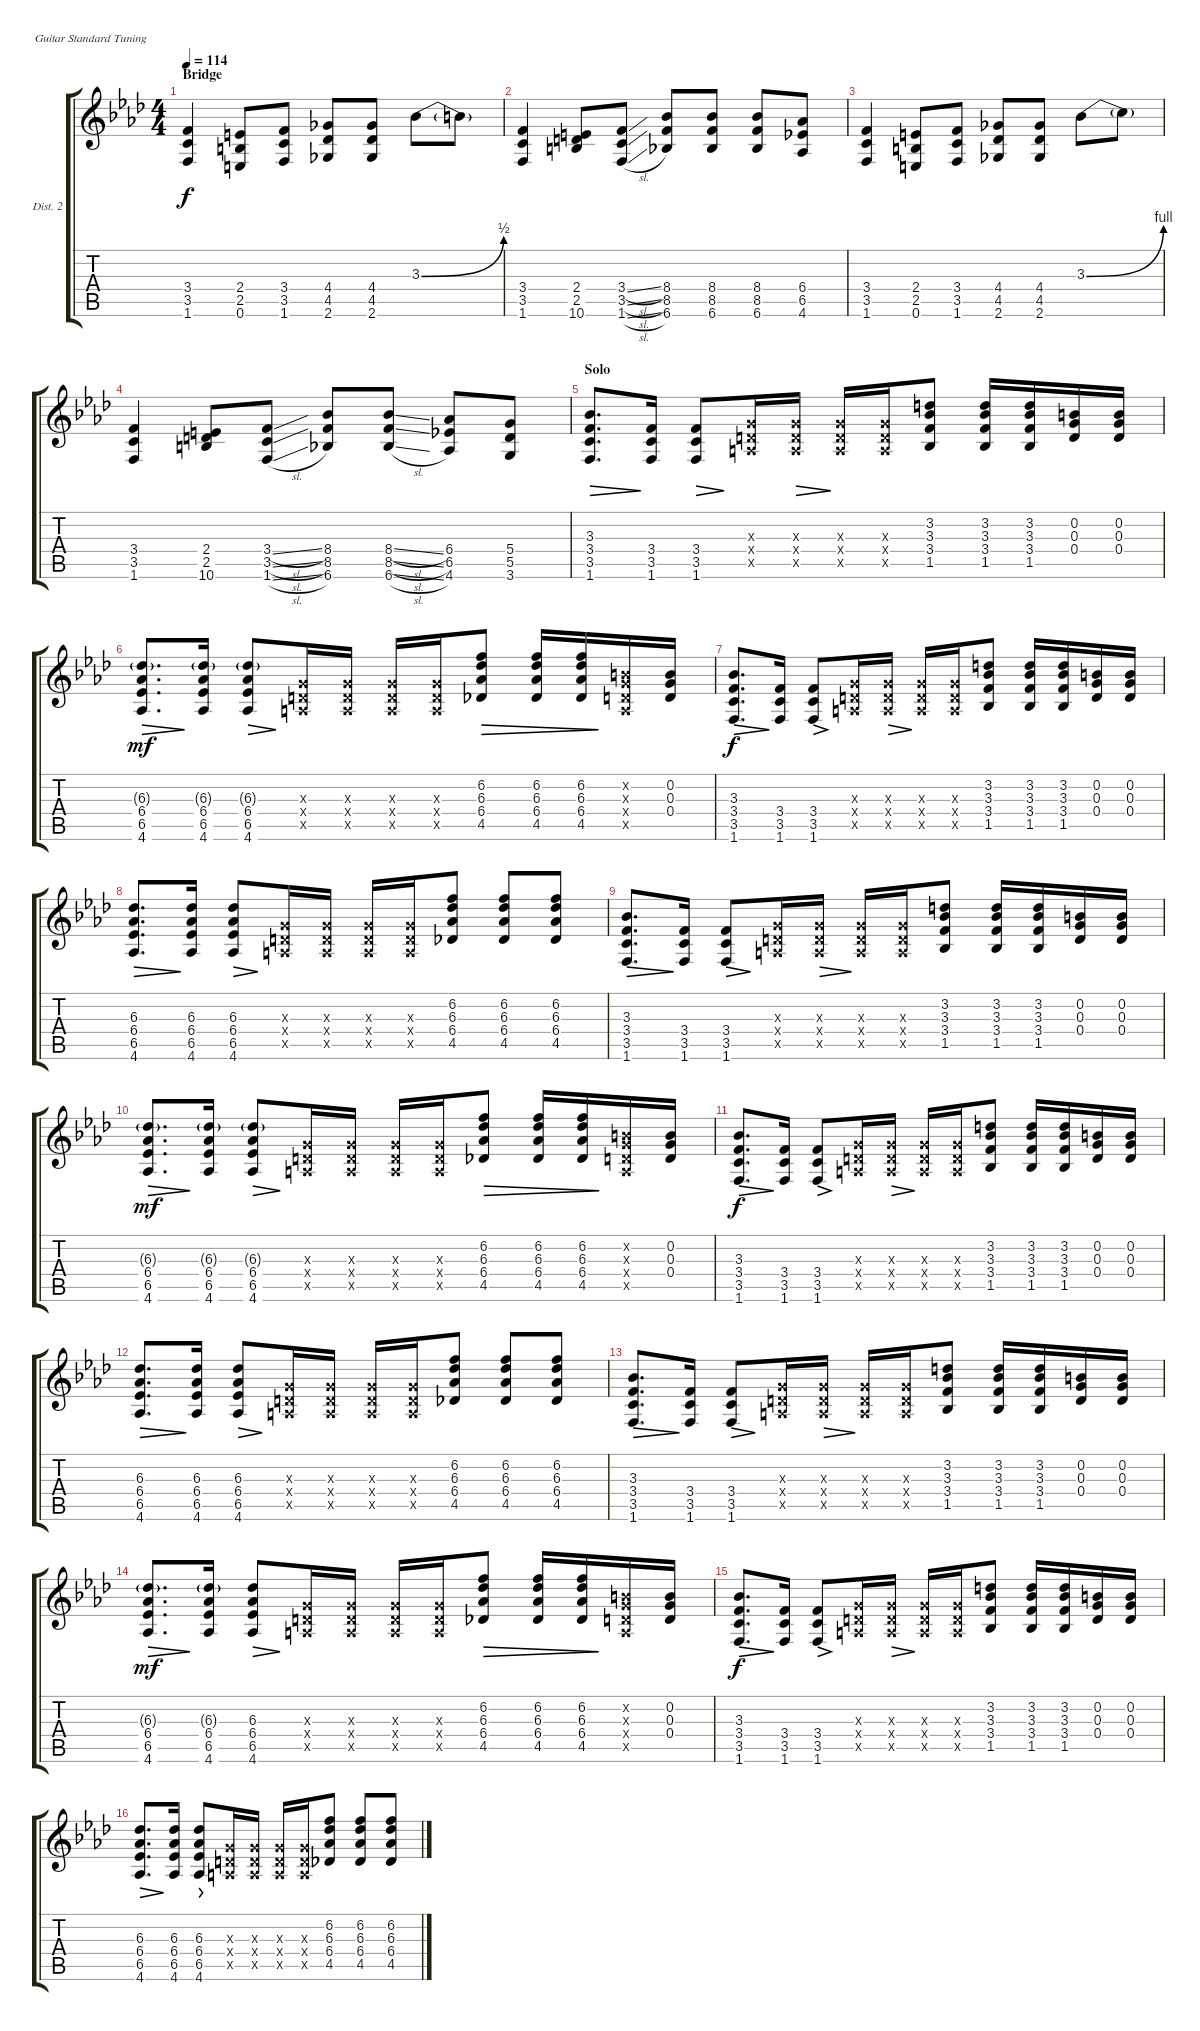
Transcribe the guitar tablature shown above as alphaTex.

\defaultSystemsLayout 4
\bracketExtendMode groupsimilarinstruments
\firstSystemTrackNameOrientation horizontal
\otherSystemsTrackNameOrientation horizontal
\track ("Guitar 2" "Dist. 2") {instrument distortionguitar}
\staff {score tabs}
\tuning (E4 B3 G3 D3 A2 E2)
\ts (4 4)
\section ("" "Bridge")
\tempo 114
\clef g2
\ks ab
(1.6 3.5 3.4).4{dy f} (2.4 2.5 0.6).8 (3.4 3.5 1.6).8 (4.4 4.5 2.6).8 (4.4 4.5 2.6).8 3.3{be (bend 0 0 15.6 2)}.8 3.3{t}.8 |
(1.6 3.5 3.4).4 (2.4 2.5 10.6).8 (3.4{sl} 3.5{sl} 1.6{sl}).8 (8.4 8.5 6.6).8 (8.4 8.5 6.6).8 (8.4 8.5 6.6).8 (6.4 6.5 4.6).8 |
(1.6 3.5 3.4).4 (2.4 2.5 0.6).8 (3.4 3.5 1.6).8 (4.4 4.5 2.6).8 (4.4 4.5 2.6).8 3.3{be (bend 0 0 15 4)}.8 3.3{t}.8 |
(1.6 3.5 3.4).4 (2.4 2.5 10.6).8 (3.4{sl} 3.5{sl} 1.6{sl}).8 (8.4 8.5 6.6).8 (8.4{sl} 8.5{sl} 6.6{sl}).8 (6.4 6.5 4.6).8 (5.4 5.5 3.6).8 |
\section ("" "Solo")
(1.6 3.5 3.4 3.3).8{d dec} (3.4 3.5 1.6).16 (1.6 3.5 3.4).8{dec} (0.5{x} 0.4{x} 0.3{x}).16 (0.3{x} 0.4{x} 0.5{x}).16{dec} (0.3{x} 0.4{x} 0.5{x}).16 (0.3{x} 0.4{x} 0.5{x}).16 (1.5 3.4 3.3 3.2).8 (3.2 1.5 3.4 3.3).16 (3.2 3.3 3.4 1.5).16 (0.2 0.4 0.3).16 (0.2 0.3 0.4).16 |
(4.6 6.5 6.4 6.3{g}).8{d dec dy mf} (6.3{g} 6.4 6.5 4.6).16 (6.3{g} 6.4 6.5 4.6).8{dec} (0.5{x} 0.4{x} 0.3{x}).16 (0.5{x} 0.4{x} 0.3{x}).16 (0.5{x} 0.4{x} 0.3{x}).16 (0.5{x} 0.4{x} 0.3{x}).16 (6.2 6.3 6.4 4.5).8{dec} (4.5 6.2 6.3 6.4).16{dec} (4.5 6.4 6.3 6.2).16{dec} (0.5{x} 0.4{x} 0.3{x} 0.2{x}).16 (0.2 0.3 0.4).16 |
(1.6 3.5 3.4 3.3).8{d dec dy f} (3.4 3.5 1.6).16 (1.6 3.5 3.4).8{dec} (0.5{x} 0.4{x} 0.3{x}).16 (0.3{x} 0.4{x} 0.5{x}).16{dec} (0.3{x} 0.4{x} 0.5{x}).16 (0.3{x} 0.4{x} 0.5{x}).16 (1.5 3.4 3.3 3.2).8 (3.2 1.5 3.4 3.3).16 (3.2 3.3 3.4 1.5).16 (0.2 0.4 0.3).16 (0.2 0.3 0.4).16 |
(4.6 6.5 6.4 6.3).8{d dec} (6.3 6.4 6.5 4.6).16 (4.6 6.5 6.4 6.3).8{dec} (0.5{x} 0.4{x} 0.3{x}).16 (0.5{x} 0.4{x} 0.3{x}).16 (0.5{x} 0.4{x} 0.3{x}).16 (0.5{x} 0.4{x} 0.3{x}).16 (4.5 6.4 6.3 6.2).8 (6.2 6.4 6.3 4.5).8 (6.2 6.3 6.4 4.5).8 |
(1.6 3.5 3.4 3.3).8{d dec} (3.4 3.5 1.6).16 (1.6 3.5 3.4).8{dec} (0.5{x} 0.4{x} 0.3{x}).16 (0.3{x} 0.4{x} 0.5{x}).16{dec} (0.3{x} 0.4{x} 0.5{x}).16 (0.3{x} 0.4{x} 0.5{x}).16 (1.5 3.4 3.3 3.2).8 (3.2 1.5 3.4 3.3).16 (3.2 3.3 3.4 1.5).16 (0.2 0.4 0.3).16 (0.2 0.3 0.4).16 |
(4.6 6.5 6.4 6.3{g}).8{d dec dy mf} (6.3{g} 6.4 6.5 4.6).16 (6.3{g} 6.4 6.5 4.6).8{dec} (0.5{x} 0.4{x} 0.3{x}).16 (0.5{x} 0.4{x} 0.3{x}).16 (0.5{x} 0.4{x} 0.3{x}).16 (0.5{x} 0.4{x} 0.3{x}).16 (6.2 6.3 6.4 4.5).8{dec} (4.5 6.2 6.3 6.4).16{dec} (4.5 6.4 6.3 6.2).16{dec} (0.5{x} 0.4{x} 0.3{x} 0.2{x}).16 (0.2 0.3 0.4).16 |
(1.6 3.5 3.4 3.3).8{d dec dy f} (3.4 3.5 1.6).16 (1.6 3.5 3.4).8{dec} (0.5{x} 0.4{x} 0.3{x}).16 (0.3{x} 0.4{x} 0.5{x}).16{dec} (0.3{x} 0.4{x} 0.5{x}).16 (0.3{x} 0.4{x} 0.5{x}).16 (1.5 3.4 3.3 3.2).8 (3.2 1.5 3.4 3.3).16 (3.2 3.3 3.4 1.5).16 (0.2 0.4 0.3).16 (0.2 0.3 0.4).16 |
(4.6 6.5 6.4 6.3).8{d dec} (6.3 6.4 6.5 4.6).16 (4.6 6.5 6.4 6.3).8{dec} (0.5{x} 0.4{x} 0.3{x}).16 (0.5{x} 0.4{x} 0.3{x}).16 (0.5{x} 0.4{x} 0.3{x}).16 (0.5{x} 0.4{x} 0.3{x}).16 (4.5 6.4 6.3 6.2).8 (6.2 6.4 6.3 4.5).8 (6.2 6.3 6.4 4.5).8 |
(1.6 3.5 3.4 3.3).8{d dec} (3.4 3.5 1.6).16 (1.6 3.5 3.4).8{dec} (0.5{x} 0.4{x} 0.3{x}).16 (0.3{x} 0.4{x} 0.5{x}).16{dec} (0.3{x} 0.4{x} 0.5{x}).16 (0.3{x} 0.4{x} 0.5{x}).16 (1.5 3.4 3.3 3.2).8 (3.2 1.5 3.4 3.3).16 (3.2 3.3 3.4 1.5).16 (0.2 0.4 0.3).16 (0.2 0.3 0.4).16 |
(4.6 6.5 6.4 6.3{g}).8{d dec dy mf} (6.3{g} 6.4 6.5 4.6).16 (6.3 6.4 6.5 4.6).8{dec} (0.5{x} 0.4{x} 0.3{x}).16 (0.5{x} 0.4{x} 0.3{x}).16 (0.5{x} 0.4{x} 0.3{x}).16 (0.5{x} 0.4{x} 0.3{x}).16 (6.2 6.3 6.4 4.5).8{dec} (4.5 6.2 6.3 6.4).16{dec} (4.5 6.4 6.3 6.2).16{dec} (0.5{x} 0.4{x} 0.3{x} 0.2{x}).16 (0.2 0.3 0.4).16 |
(1.6 3.5 3.4 3.3).8{d dec dy f} (3.4 3.5 1.6).16 (1.6 3.5 3.4).8{dec} (0.5{x} 0.4{x} 0.3{x}).16 (0.3{x} 0.4{x} 0.5{x}).16{dec} (0.3{x} 0.4{x} 0.5{x}).16 (0.3{x} 0.4{x} 0.5{x}).16 (1.5 3.4 3.3 3.2).8 (3.2 1.5 3.4 3.3).16 (3.2 3.3 3.4 1.5).16 (0.2 0.4 0.3).16 (0.2 0.3 0.4).16 |
(4.6 6.5 6.4 6.3).8{d dec} (6.3 6.4 6.5 4.6).16 (4.6 6.5 6.4 6.3).8{dec} (0.5{x} 0.4{x} 0.3{x}).16 (0.5{x} 0.4{x} 0.3{x}).16 (0.5{x} 0.4{x} 0.3{x}).16 (0.5{x} 0.4{x} 0.3{x}).16 (4.5 6.4 6.3 6.2).8 (6.2 6.4 6.3 4.5).8 (6.2 6.3 6.4 4.5).8
